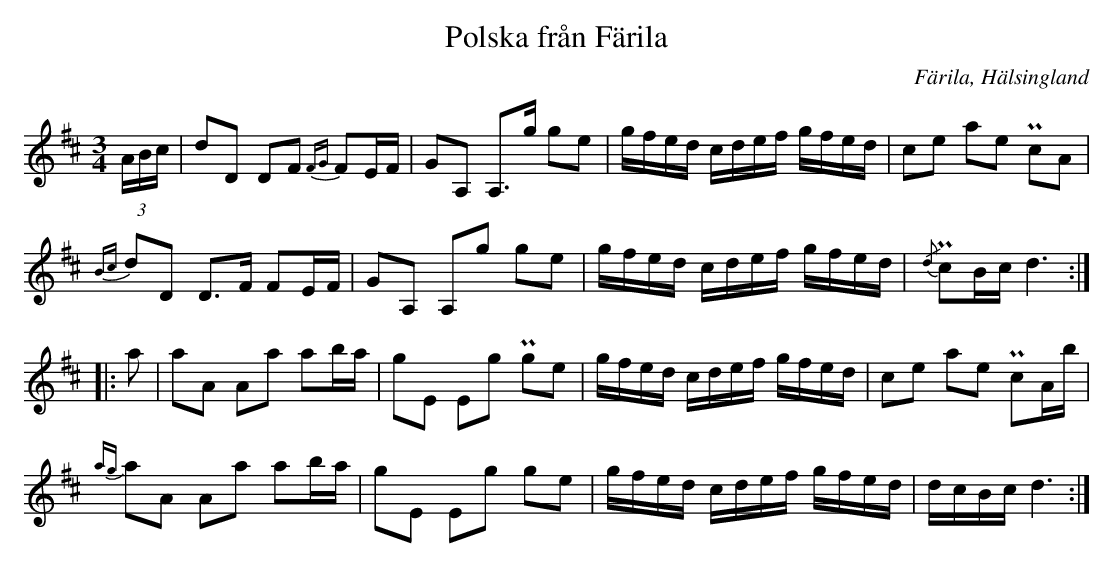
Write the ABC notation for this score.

X:1
T:Polska från Färila
O:Färila, Hälsingland
M:3/4
L:1/16
U:t=turn
K:D
(3ABc | d2D2 D2F2 {F7/5G7/5}F2EF | G2A,2 A,2>g2 g2e2 | gfed cdef gfed | c2e2 a2e2 Pc2A2 |
{Bc}d2D2 D2>F2 F2EF | G2A,2 A,2g2 g2e2 | gfed cdef gfed | {/d}Pc2Bc d6 ::
a2 | a2A2 A2a2 a2ba | g2E2 E2g2 Pg2e2 | gfed cdef gfed | c2e2 a2e2 Pc2A4/3b2/3 |
{a6/5g5/5}a2A2 A2a2 a2ba | g2E2 E2g2 g2e2 | gfed cdef gfed | dcBc d6 :|
